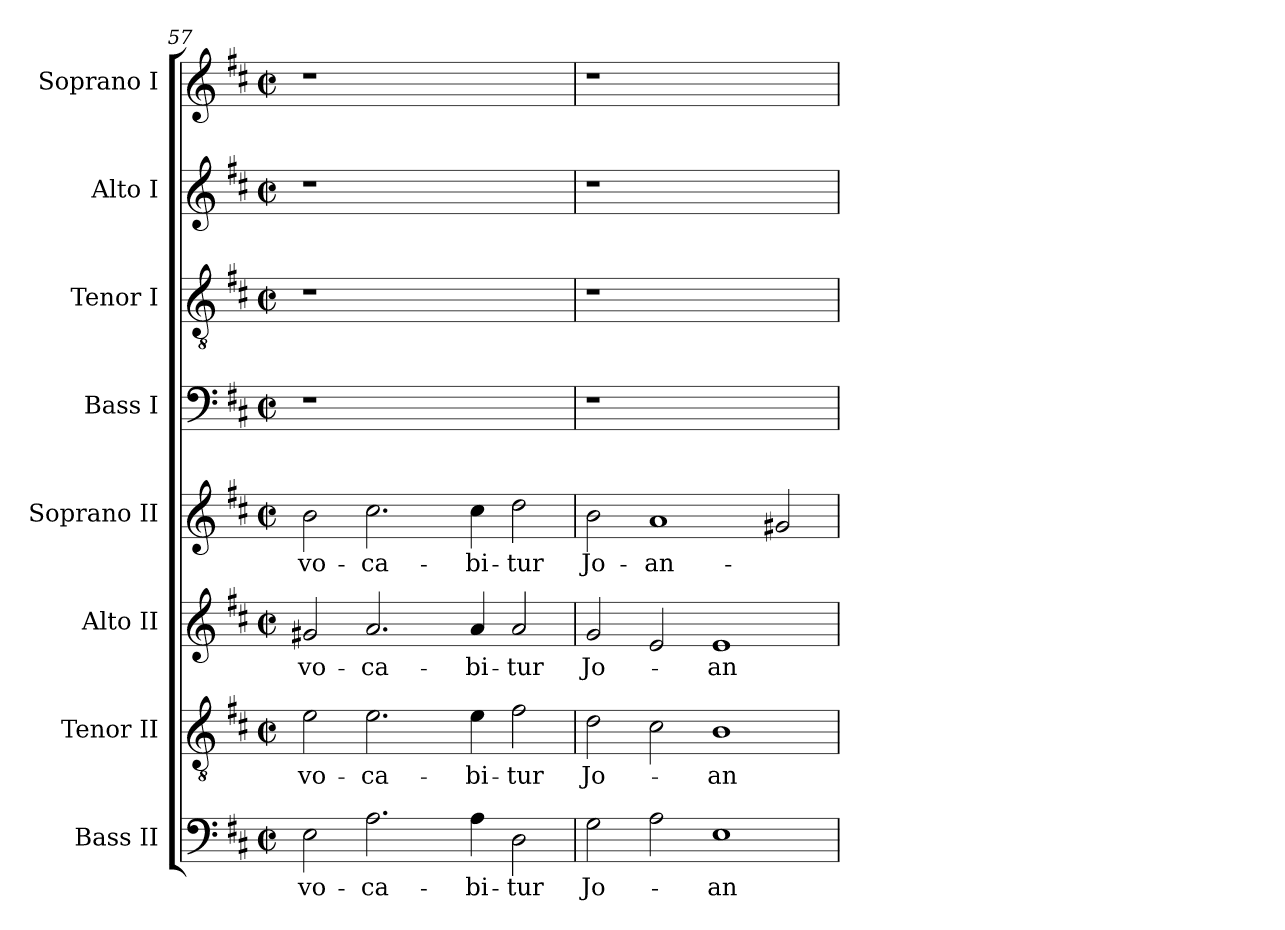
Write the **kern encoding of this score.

**kern	**text	**kern	**text	**kern	**text	**kern	**text	**kern	**kern	**kern	**kern
*part8	*part8	*part7	*part7	*part6	*part6	*part5	*part5	*part4	*part3	*part2	*part1
*staff8	*staff8	*staff7	*staff7	*staff6	*staff6	*staff5	*staff5	*staff4	*staff3	*staff2	*staff1
*I"Bass II	*	*I"Tenor II	*	*I"Alto II	*	*I"Soprano II	*	*I"Bass I	*I"Tenor I	*I"Alto I	*I"Soprano I
*I'B. II	*	*	*	*	*	*	*	*	*	*	*
*clefF4	*	*clefGv2	*	*clefG2	*	*clefG2	*	*clefF4	*clefGv2	*clefG2	*clefG2
*	*	*	*	*	*	*	*	*ITrd7c12	*	*ITrd7c12	*
*k[f#c#]	*	*k[f#c#]	*	*k[f#c#]	*	*k[f#c#]	*	*k[f#c#]	*k[f#c#]	*k[f#c#]	*k[f#c#]
*D:	*	*D:	*	*D:	*	*D:	*	*D:	*D:	*D:	*D:
*M2/2	*	*M2/2	*	*M2/2	*	*M2/2	*	*M2/2	*M2/2	*M2/2	*M2/2
*met(c|)	*	*met(c|)	*	*met(c|)	*	*met(c|)	*	*met(c|)	*met(c|)	*met(c|)	*met(c|)
=57	=57	=57	=57	=57	=57	=57	=57	=57	=57	=57	=57
!	!LO:LY:b:color=#000000	!	!	!	!	!	!	!	!	!	!
!	!	!	!LO:LY:b:color=#000000	!	!	!	!	!	!	!	!
!	!	!	!	!	!LO:LY:b:color=#000000	!	!	!	!	!	!
!	!	!	!	!	!	!	!LO:LY:b:color=#000000	!LO:N:vis=1	!LO:N:vis=1	!LO:N:vis=1	!LO:N:vis=1
2Ei\	vo-	2ei\	vo-	2g#Xi/	vo-	2bi\	vo-	1r	1r	1r	1r
!	!LO:LY:b:color=#000000	!	!	!	!	!	!	!	!	!	!
!	!	!	!LO:LY:b:color=#000000	!	!	!	!	!	!	!	!
!	!	!	!	!	!LO:LY:b:color=#000000	!	!	!	!	!	!
!	!	!	!	!	!	!	!LO:LY:b:color=#000000	!	!	!	!
2.Ai\	-ca-	2.ei\	-ca-	2.ai/	-ca-	2.cc#i\	-ca-	.	.	.	.
.	.	.	.	.	.	.	.	1ryy	1ryy	1ryy	1ryy
!	!LO:LY:b:color=#000000	!	!	!	!	!	!	!	!	!	!
!	!	!	!LO:LY:b:color=#000000	!	!	!	!	!	!	!	!
!	!	!	!	!	!LO:LY:b:color=#000000	!	!	!	!	!	!
!	!	!	!	!	!	!	!LO:LY:b:color=#000000	!	!	!	!
4Ai\	-bi-	4ei\	-bi-	4ai/	-bi-	4cc#i\	-bi-	.	.	.	.
!	!LO:LY:b:color=#000000	!	!	!	!	!	!	!	!	!	!
!	!	!	!LO:LY:b:color=#000000	!	!	!	!	!	!	!	!
!	!	!	!	!	!LO:LY:b:color=#000000	!	!	!	!	!	!
!	!	!	!	!	!	!	!LO:LY:b:color=#000000	!	!	!	!
2Di\	-tur	2f#i\	-tur	2ai/	-tur	2ddi\	-tur	.	.	.	.
=58	=58	=58	=58	=58	=58	=58	=58	=58	=58	=58	=58
!	!LO:LY:b:color=#000000	!	!	!	!	!	!	!	!	!	!
!	!	!	!LO:LY:b:color=#000000	!	!	!	!	!	!	!	!
!	!	!	!	!	!LO:LY:b:color=#000000	!	!	!	!	!	!
!	!	!	!	!	!	!	!LO:LY:b:color=#000000	!LO:N:vis=1	!LO:N:vis=1	!LO:N:vis=1	!LO:N:vis=1
2Gi\	Jo-	2di\	Jo-	2gi/	Jo-	2bi\	Jo-	1r	1r	1r	1r
!	!	!	!	!	!	!	!LO:LY:b:color=#000000	!	!	!	!
2Ai\	.	2c#i\	.	2ei/	.	1ai	-an-	.	.	.	.
!	!LO:LY:b:color=#000000	!	!	!	!	!	!	!	!	!	!
!	!	!	!LO:LY:b:color=#000000	!	!	!	!	!	!	!	!
!	!	!	!	!	!LO:LY:b:color=#000000	!	!	!	!	!	!
1Ei	-an-	1Bi	-an-	1ei	-an-	.	.	1ryy	1ryy	1ryy	1ryy
.	.	.	.	.	.	2g#Xi/	.	.	.	.	.
=	=	=	=	=	=	=	=	=	=	=	=
*-	*-	*-	*-	*-	*-	*-	*-	*-	*-	*-	*-
